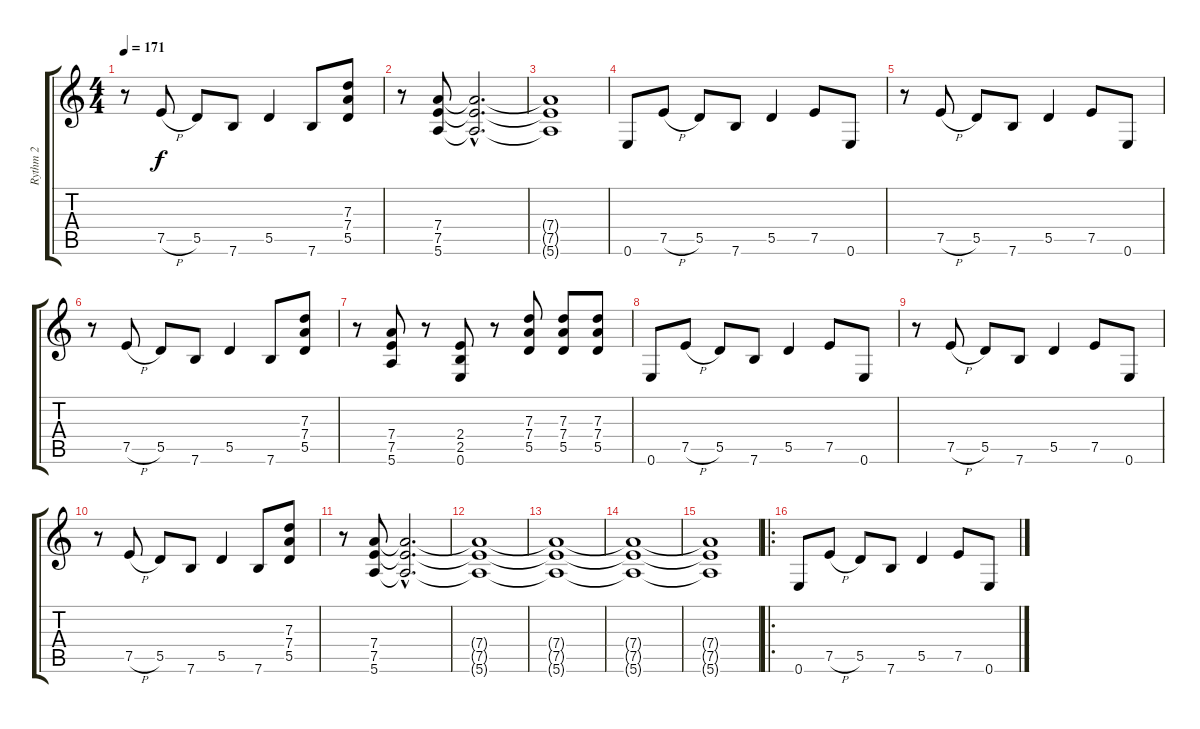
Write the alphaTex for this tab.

\track ("Rythm 2" "Rythm 2") {instrument overdrivenguitar}
\staff {score tabs}
\tuning (E4 B3 G3 D3 A2 E2) {hide}
\ts (4 4)
\tempo 171
\clef g2
\ks c
r.8{dy f} 7.5{h}.8 5.5.8 7.6.8 5.5.4 7.6.8 (7.3 7.4 5.5).8 |
r.8 (7.4 7.5 5.6).8 (7.4{hac t} 7.5{hac t} 5.6{hac t}).2{d} |
(7.4{t} 7.5{t} 5.6{t}).1 |
0.6.8 7.5{h}.8 5.5.8 7.6.8 5.5.4 7.5.8 0.6.8 |
r.8 7.5{h}.8 5.5.8 7.6.8 5.5.4 7.5.8 0.6.8 |
r.8 7.5{h}.8 5.5.8 7.6.8 5.5.4 7.6.8 (7.3 7.4 5.5).8 |
r.8 (7.4 7.5 5.6).8 r.8 (2.4 2.5 0.6).8 r.8 (7.3 7.4 5.5).8 (7.3 7.4 5.5).8 (7.3 7.4 5.5).8 |
0.6.8 7.5{h}.8 5.5.8 7.6.8 5.5.4 7.5.8 0.6.8 |
r.8 7.5{h}.8 5.5.8 7.6.8 5.5.4 7.5.8 0.6.8 |
r.8 7.5{h}.8 5.5.8 7.6.8 5.5.4 7.6.8 (7.3 7.4 5.5).8 |
r.8 (7.4 7.5 5.6).8 (7.4{hac t} 7.5{hac t} 5.6{hac t}).2{d} |
(7.4{t} 7.5{t} 5.6{t}).1 |
(7.4{t} 7.5{t} 5.6{t}).1 |
(7.4{t} 7.5{t} 5.6{t}).1 |
(7.4{t} 7.5{t} 5.6{t}).1 |
\ro
0.6.8 7.5{h}.8 5.5.8 7.6.8 5.5.4 7.5.8 0.6.8
